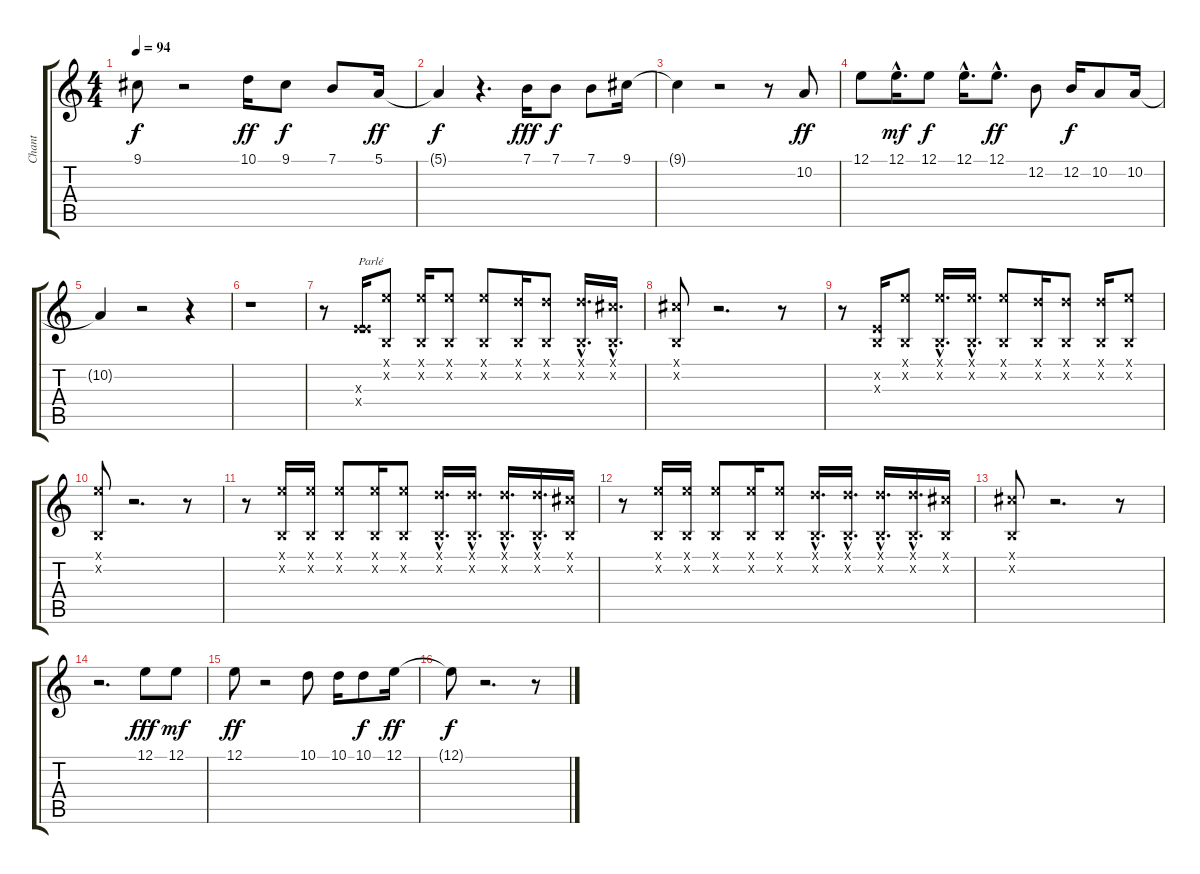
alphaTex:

\track ("Chant" "Chant") {instrument tangoaccordion}
\staff {score tabs}
\tuning (E4 B3 G3 D3 A2 E2) {hide}
\ts (4 4)
\tempo 94
\clef g2
\ks c
9.1{t}.8{dy f} r.2 10.1.16{dy ff} 9.1.8{dy f} 7.1.8 5.1.16{dy ff} |
5.1{t}.4{dy f} r.4{d} 7.1.16{dy fff} 7.1.8{dy f} 7.1.8 9.1.16 |
9.1{t}.4 r.2 r.8 10.2.8{dy ff} |
12.1.8 12.1{hac}.16{d dy mf} 12.1.8{dy f} 12.1{hac}.16{d} 12.1{hac}.8{d dy ff} 12.2.8 12.2.16{dy f} 10.2.8 10.2.16 |
10.2{t}.4 r.2 r.4 |
r.1 |
r.8 (9.3{x} 14.4{x}).16{txt "Parlé" volume 16 instrument overdrivenguitar} (12.1{x} 0.2{x}).8 (12.1{x} 0.2{x}).16 (12.1{x} 0.2{x}).8 (12.1{x} 0.2{x}).8 (10.1{x} 0.2{x}).16 (10.1{x} 0.2{x}).8 (10.1{hac x} 0.2{hac x}).16{d} (9.1{hac x} 0.2{hac x}).16{d} |
(9.1{x} 0.2{x}).8 r.2{d} r.8 |
r.8 (0.2{x} 9.3{x}).16 (12.1{x} 0.2{x}).8 (12.1{hac x} 0.2{hac x}).16{d} (12.1{hac x} 0.2{hac x}).16{d} (12.1{x} 0.2{x}).8 (10.1{x} 0.2{x}).16 (10.1{x} 0.2{x}).8 (10.1{x} 0.2{x}).16 (12.1{x} 0.2{x}).8 |
(12.1{x} 0.2{x}).8 r.2{d} r.8 |
r.8 (12.1{x} 0.2{x}).16 (12.1{x} 0.2{x}).16 (12.1{x} 0.2{x}).8 (12.1{x} 0.2{x}).16 (12.1{x} 0.2{x}).8 (10.1{hac x} 0.2{hac x}).16{d} (10.1{hac x} 0.2{hac x}).16{d} (10.1{hac x} 0.2{hac x}).16{d} (10.1{hac x} 0.2{hac x}).16{d} (9.1{x} 0.2{x}).16 |
r.8 (12.1{x} 0.2{x}).16 (12.1{x} 0.2{x}).16 (12.1{x} 0.2{x}).8 (12.1{x} 0.2{x}).16 (12.1{x} 0.2{x}).8 (10.1{hac x} 0.2{hac x}).16{d} (10.1{hac x} 0.2{hac x}).16{d} (10.1{hac x} 0.2{hac x}).16{d} (10.1{hac x} 0.2{hac x}).16{d} (9.1{x} 0.2{x}).16 |
(9.1{x} 0.2{x}).8 r.2{d} r.8 |
r.2{d} 12.1.8{dy fff instrument tangoaccordion} 12.1.8{dy mf} |
12.1.8{dy ff} r.2 10.1.8 10.1.16 10.1.8{dy f} 12.1.16{dy ff} |
12.1{t}.8{dy f} r.2{d} r.8
